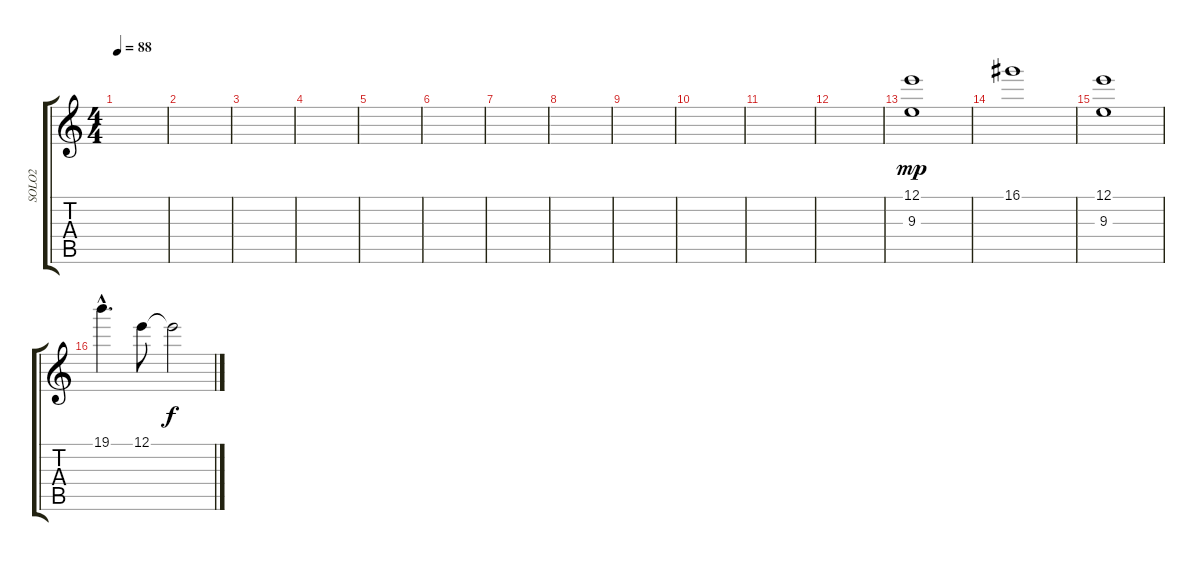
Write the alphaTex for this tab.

\track ("SOLO2" "SOLO2") {instrument overdrivenguitar}
\staff {score tabs}
\tuning (E4 B3 G3 D3 A2 E2) {hide}
\ts (4 4)
\tempo 88
\clef g2
\ks c
|
|
|
|
|
|
|
|
|
|
|
|
(12.1 9.3).1{dy mp} |
16.1.1 |
(12.1 9.3).1 |
19.1{hac}.4{d} 12.1.8 12.1{t}.2{dy f}
